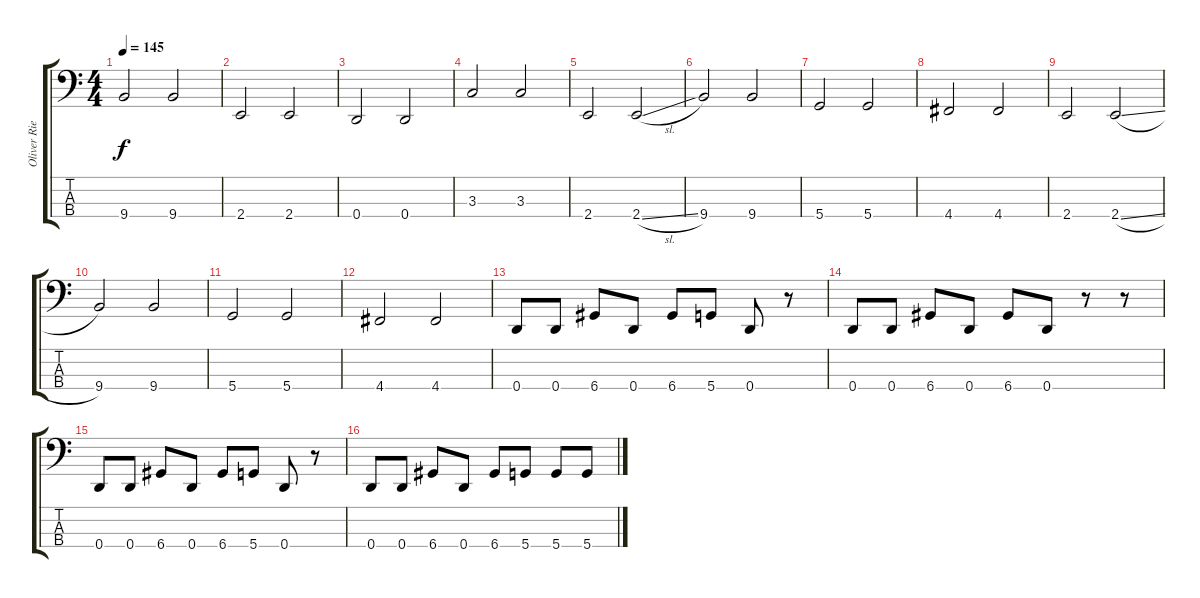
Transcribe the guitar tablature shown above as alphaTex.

\track ("Oliver Riedel" "Oliver Rie") {instrument electricbassfinger}
\staff {score tabs}
\tuning (G2 D2 A1 D1) {hide}
\ts (4 4)
\tempo 145
\clef f4
\ks c
9.4.2{dy f} 9.4.2 |
2.4.2 2.4.2 |
0.4.2 0.4.2 |
3.3.2 3.3.2 |
2.4.2 2.4{sl}.2 |
9.4.2 9.4.2 |
5.4.2 5.4.2 |
4.4.2 4.4.2 |
2.4.2 2.4{sl}.2 |
9.4.2 9.4.2 |
5.4.2 5.4.2 |
4.4.2 4.4.2 |
0.4.8 0.4.8 6.4.8 0.4.8 6.4.8 5.4.8 0.4.8 r.8 |
0.4.8 0.4.8 6.4.8 0.4.8 6.4.8 0.4.8 r.8 r.8 |
0.4.8 0.4.8 6.4.8 0.4.8 6.4.8 5.4.8 0.4.8 r.8 |
0.4.8 0.4.8 6.4.8 0.4.8 6.4.8 5.4.8 5.4.8 5.4.8
